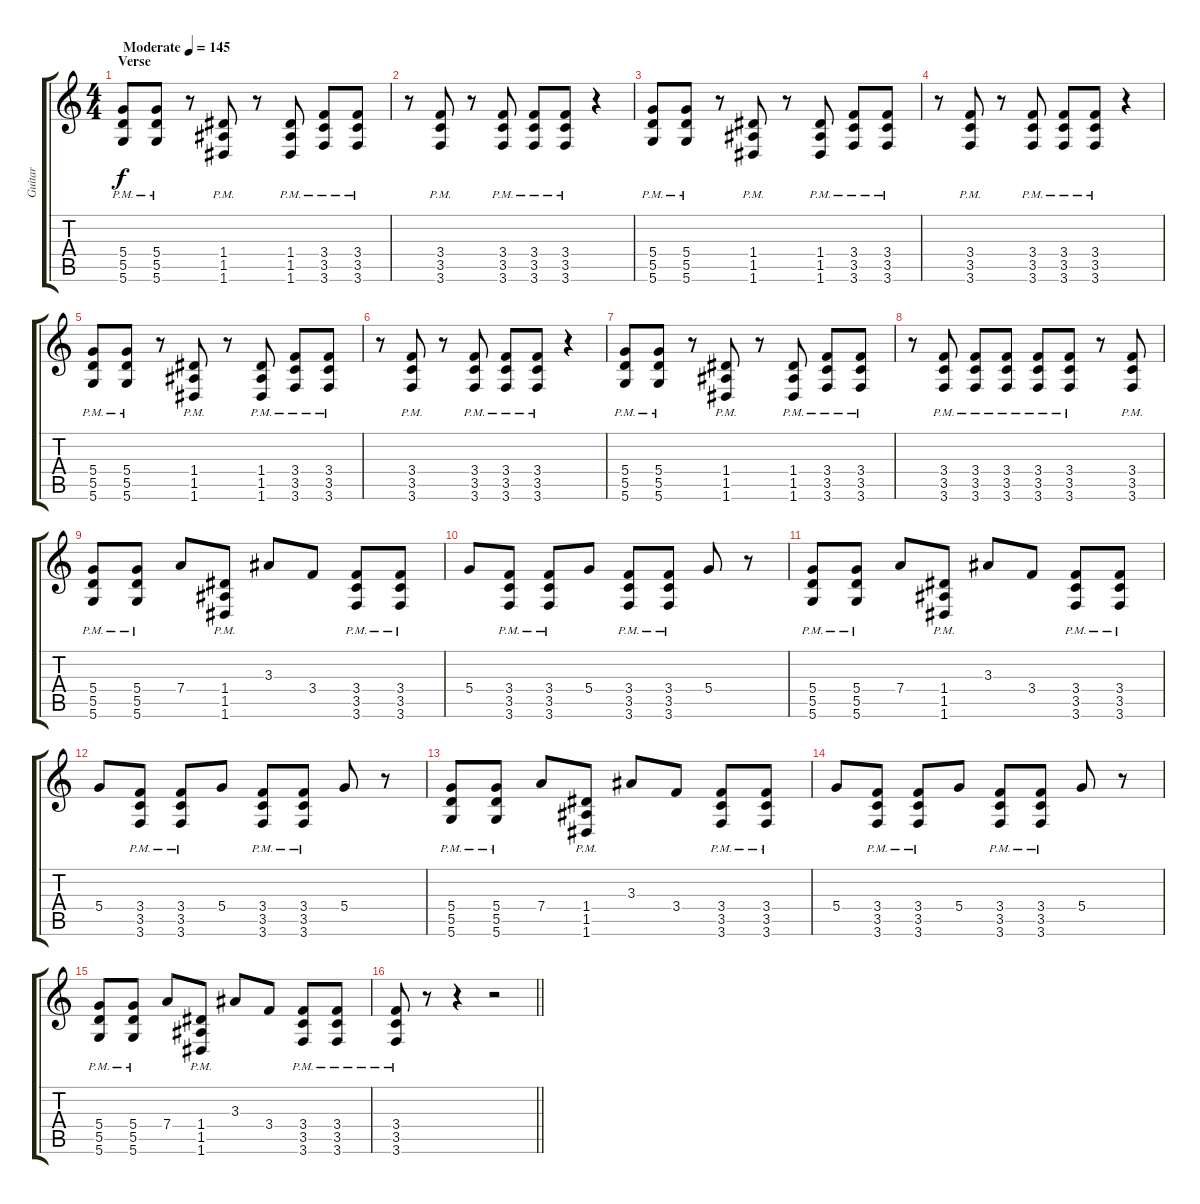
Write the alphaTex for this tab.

\track ("Guitar" "Guitar") {instrument overdrivenguitar}
\staff {score tabs}
\tuning (E4 B3 G3 D3 A2 D2) {hide}
\ts (4 4)
\section ("" "Verse")
\tempo (145 "Moderate")
\clef g2
\ks c
(5.4{pm} 5.5{pm} 5.6{pm}).8{dy f instrument overdrivenguitar} (5.4{pm} 5.5{pm} 5.6{pm}).8 r.8 (1.4{pm} 1.5{pm} 1.6{pm}).8 r.8 (1.4{pm} 1.5{pm} 1.6{pm}).8 (3.4{pm} 3.5{pm} 3.6{pm}).8 (3.4{pm} 3.5{pm} 3.6{pm}).8 |
r.8 (3.4{pm} 3.5{pm} 3.6{pm}).8 r.8 (3.4{pm} 3.5{pm} 3.6{pm}).8 (3.4{pm} 3.5{pm} 3.6{pm}).8 (3.4{pm} 3.5{pm} 3.6{pm}).8 r.4 |
(5.4{pm} 5.5{pm} 5.6{pm}).8 (5.4{pm} 5.5{pm} 5.6{pm}).8 r.8 (1.4{pm} 1.5{pm} 1.6{pm}).8 r.8 (1.4{pm} 1.5{pm} 1.6{pm}).8 (3.4{pm} 3.5{pm} 3.6{pm}).8 (3.4{pm} 3.5{pm} 3.6{pm}).8 |
r.8 (3.4{pm} 3.5{pm} 3.6{pm}).8 r.8 (3.4{pm} 3.5{pm} 3.6{pm}).8 (3.4{pm} 3.5{pm} 3.6{pm}).8 (3.4{pm} 3.5{pm} 3.6{pm}).8 r.4 |
(5.4{pm} 5.5{pm} 5.6{pm}).8 (5.4{pm} 5.5{pm} 5.6{pm}).8 r.8 (1.4{pm} 1.5{pm} 1.6{pm}).8 r.8 (1.4{pm} 1.5{pm} 1.6{pm}).8 (3.4{pm} 3.5{pm} 3.6{pm}).8 (3.4{pm} 3.5{pm} 3.6{pm}).8 |
r.8 (3.4{pm} 3.5{pm} 3.6{pm}).8 r.8 (3.4{pm} 3.5{pm} 3.6{pm}).8 (3.4{pm} 3.5{pm} 3.6{pm}).8 (3.4{pm} 3.5{pm} 3.6{pm}).8 r.4 |
(5.4{pm} 5.5{pm} 5.6{pm}).8 (5.4{pm} 5.5{pm} 5.6{pm}).8 r.8 (1.4{pm} 1.5{pm} 1.6{pm}).8 r.8 (1.4{pm} 1.5{pm} 1.6{pm}).8 (3.4{pm} 3.5{pm} 3.6{pm}).8 (3.4{pm} 3.5{pm} 3.6{pm}).8 |
r.8 (3.4{pm} 3.5{pm} 3.6{pm}).8 (3.4{pm} 3.5{pm} 3.6{pm}).8 (3.4{pm} 3.5{pm} 3.6{pm}).8 (3.4{pm} 3.5{pm} 3.6{pm}).8 (3.4{pm} 3.5{pm} 3.6{pm}).8 r.8 (3.4{pm} 3.5{pm} 3.6{pm}).8 |
(5.4{pm} 5.5{pm} 5.6{pm}).8 (5.4{pm} 5.5{pm} 5.6{pm}).8 7.4.8 (1.4{pm} 1.5{pm} 1.6{pm}).8 3.3.8 3.4.8 (3.4{pm} 3.5{pm} 3.6{pm}).8 (3.4{pm} 3.5{pm} 3.6{pm}).8 |
5.4.8 (3.4{pm} 3.5{pm} 3.6{pm}).8 (3.4{pm} 3.5{pm} 3.6{pm}).8 5.4.8 (3.4{pm} 3.5{pm} 3.6{pm}).8 (3.4{pm} 3.5{pm} 3.6{pm}).8 5.4.8 r.8 |
(5.4{pm} 5.5{pm} 5.6{pm}).8 (5.4{pm} 5.5{pm} 5.6{pm}).8 7.4.8 (1.4{pm} 1.5{pm} 1.6{pm}).8 3.3.8 3.4.8 (3.4{pm} 3.5{pm} 3.6{pm}).8 (3.4{pm} 3.5{pm} 3.6{pm}).8 |
5.4.8 (3.4{pm} 3.5{pm} 3.6{pm}).8 (3.4{pm} 3.5{pm} 3.6{pm}).8 5.4.8 (3.4{pm} 3.5{pm} 3.6{pm}).8 (3.4{pm} 3.5{pm} 3.6{pm}).8 5.4.8 r.8 |
(5.4{pm} 5.5{pm} 5.6{pm}).8 (5.4{pm} 5.5{pm} 5.6{pm}).8 7.4.8 (1.4{pm} 1.5{pm} 1.6{pm}).8 3.3.8 3.4.8 (3.4{pm} 3.5{pm} 3.6{pm}).8 (3.4{pm} 3.5{pm} 3.6{pm}).8 |
5.4.8 (3.4{pm} 3.5{pm} 3.6{pm}).8 (3.4{pm} 3.5{pm} 3.6{pm}).8 5.4.8 (3.4{pm} 3.5{pm} 3.6{pm}).8 (3.4{pm} 3.5{pm} 3.6{pm}).8 5.4.8 r.8 |
(5.4{pm} 5.5{pm} 5.6{pm}).8 (5.4{pm} 5.5{pm} 5.6{pm}).8 7.4.8 (1.4{pm} 1.5{pm} 1.6{pm}).8 3.3.8 3.4.8 (3.4{pm} 3.5{pm} 3.6{pm}).8 (3.4{pm} 3.5{pm} 3.6{pm}).8 |
\barLineRight lightlight
(3.4{pm} 3.5{pm} 3.6{pm}).8 r.8 r.4 r.2
